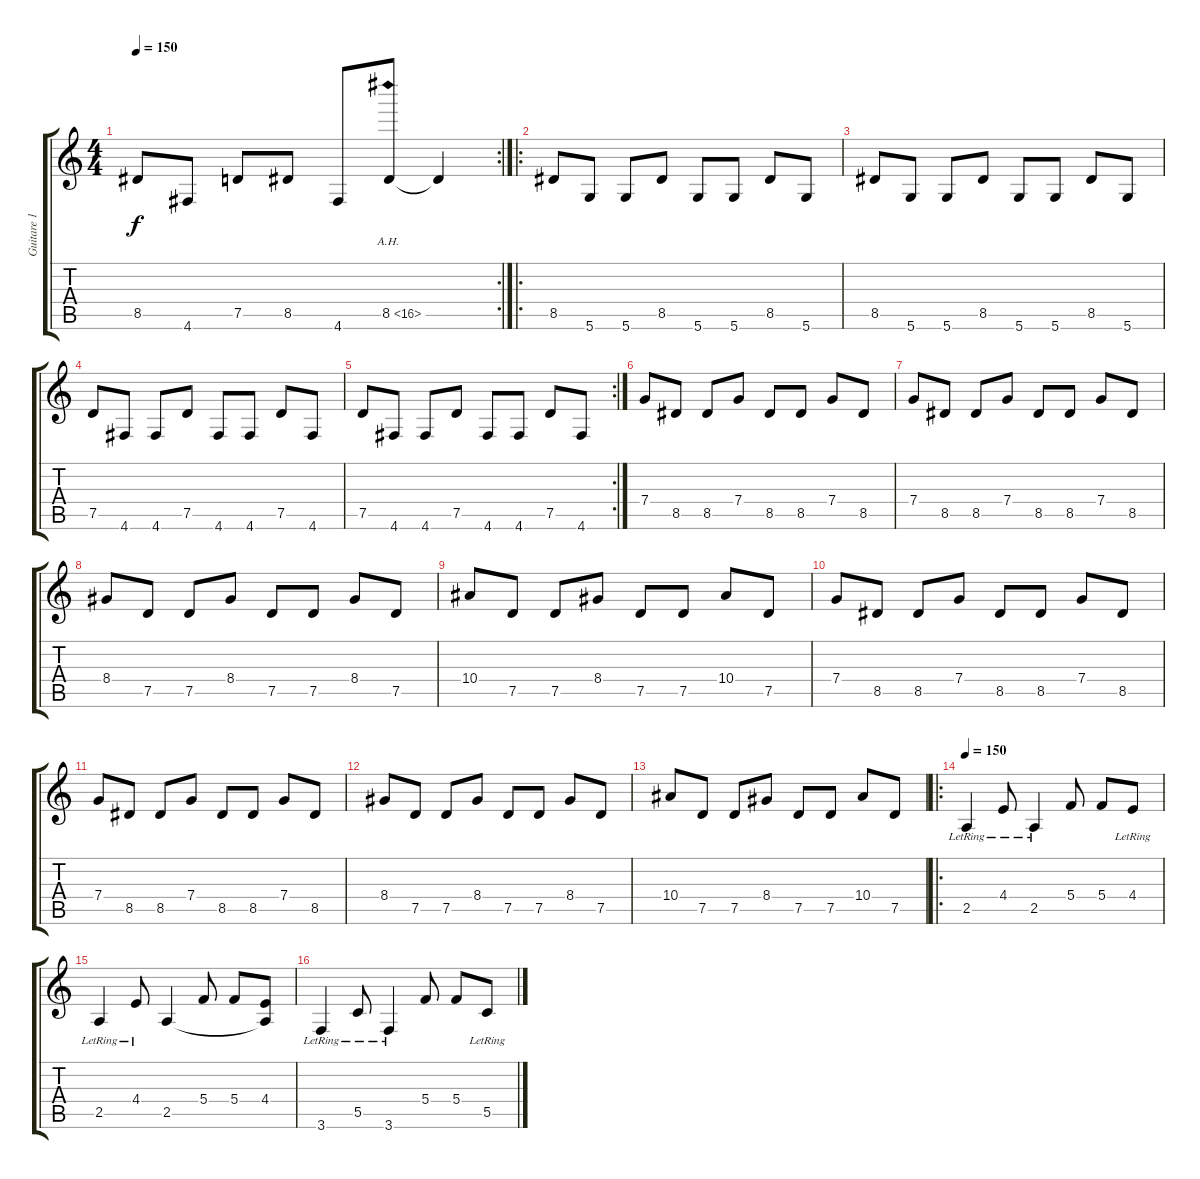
\track ("Guitare 1" "Guitare 1") {instrument distortionguitar}
\staff {score tabs}
\tuning (D4 A3 F3 C3 G2 D2) {hide}
\rc 2
\ts (4 4)
\tempo 150
\clef g2
\ks c
8.5.8{dy f} 4.6.8 7.5.8 8.5.8 4.6.8 8.5{ah 8}.8 8.5{t}.4 |
\ro
8.5.8 5.6.8 5.6.8 8.5.8 5.6.8 5.6.8 8.5.8 5.6.8 |
8.5.8 5.6.8 5.6.8 8.5.8 5.6.8 5.6.8 8.5.8 5.6.8 |
7.5.8 4.6.8 4.6.8 7.5.8 4.6.8 4.6.8 7.5.8 4.6.8 |
\rc 2
7.5.8 4.6.8 4.6.8 7.5.8 4.6.8 4.6.8 7.5.8 4.6.8 |
7.4.8 8.5.8 8.5.8 7.4.8 8.5.8 8.5.8 7.4.8 8.5.8 |
7.4.8 8.5.8 8.5.8 7.4.8 8.5.8 8.5.8 7.4.8 8.5.8 |
8.4.8 7.5.8 7.5.8 8.4.8 7.5.8 7.5.8 8.4.8 7.5.8 |
10.4.8 7.5.8 7.5.8 8.4.8 7.5.8 7.5.8 10.4.8 7.5.8 |
7.4.8 8.5.8 8.5.8 7.4.8 8.5.8 8.5.8 7.4.8 8.5.8 |
7.4.8 8.5.8 8.5.8 7.4.8 8.5.8 8.5.8 7.4.8 8.5.8 |
8.4.8 7.5.8 7.5.8 8.4.8 7.5.8 7.5.8 8.4.8 7.5.8 |
10.4.8 7.5.8 7.5.8 8.4.8 7.5.8 7.5.8 10.4.8 7.5.8 |
\ro
\tempo 150
2.5{lr}.4 4.4{lr}.8 2.5{lr}.4 5.4.8 5.4.8 4.4{lr}.8 |
2.5{lr}.4 4.4{lr}.8 2.5.4 5.4.8 5.4.8 (4.4 2.5{t}).8 |
3.6{lr}.4 5.5{lr}.8 3.6{lr}.4 5.4.8 5.4.8 5.5{lr}.8
